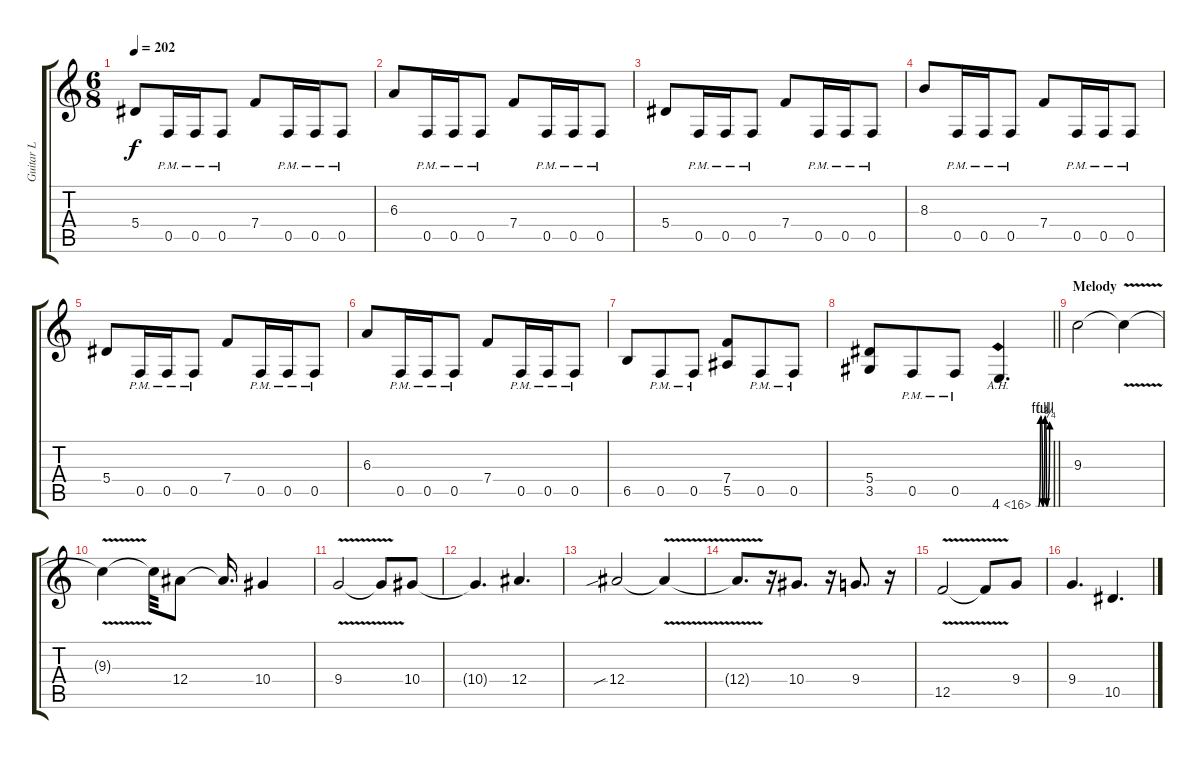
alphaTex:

\track ("Guitar L" "Guitar L") {instrument distortionguitar}
\staff {score tabs}
\tuning (C4 G3 Eb3 Bb2 F2 C2) {hide}
\ts (6 8)
\tempo 202
\clef g2
\ks c
5.4.8{dy f} 0.5{pm}.16 0.5{pm}.16 0.5{pm}.8 7.4.8 0.5{pm}.16 0.5{pm}.16 0.5{pm}.8 |
6.3.8 0.5{pm}.16 0.5{pm}.16 0.5{pm}.8 7.4.8 0.5{pm}.16 0.5{pm}.16 0.5{pm}.8 |
5.4.8 0.5{pm}.16 0.5{pm}.16 0.5{pm}.8 7.4.8 0.5{pm}.16 0.5{pm}.16 0.5{pm}.8 |
8.3.8 0.5{pm}.16 0.5{pm}.16 0.5{pm}.8 7.4.8 0.5{pm}.16 0.5{pm}.16 0.5{pm}.8 |
5.4.8 0.5{pm}.16 0.5{pm}.16 0.5{pm}.8 7.4.8 0.5{pm}.16 0.5{pm}.16 0.5{pm}.8 |
6.3.8 0.5{pm}.16 0.5{pm}.16 0.5{pm}.8 7.4.8 0.5{pm}.16 0.5{pm}.16 0.5{pm}.8 |
6.5.8 0.5{pm}.8 0.5{pm}.8 (7.4 5.5).8 0.5{pm}.8 0.5{pm}.8 |
\barLineRight lightlight
(5.4 3.5).8 0.5{pm}.8 0.5{pm}.8 4.6{be (custom 0 0 10 0 20 4 29 0 39 4 46 0 60 3) ah 12}.4{d} |
\section ("" "Melody")
9.3.2 9.3{v t}.4 |
9.3{t}.4 9.3{t}.32 12.4.8 12.4{t}.16{d} 10.4.4 |
9.4{v}.2 9.4{t}.8 10.4.8 |
10.4{t}.4{d} 12.4.4{d} |
12.4{sib}.2 12.4{v t}.4 |
12.4{t}.8{d} r.16 10.4.8{d} r.16 9.4.8{d} r.16 |
12.5{v}.2 12.5{t}.8 9.4.8 |
9.4.4{d} 10.5.4{d}
